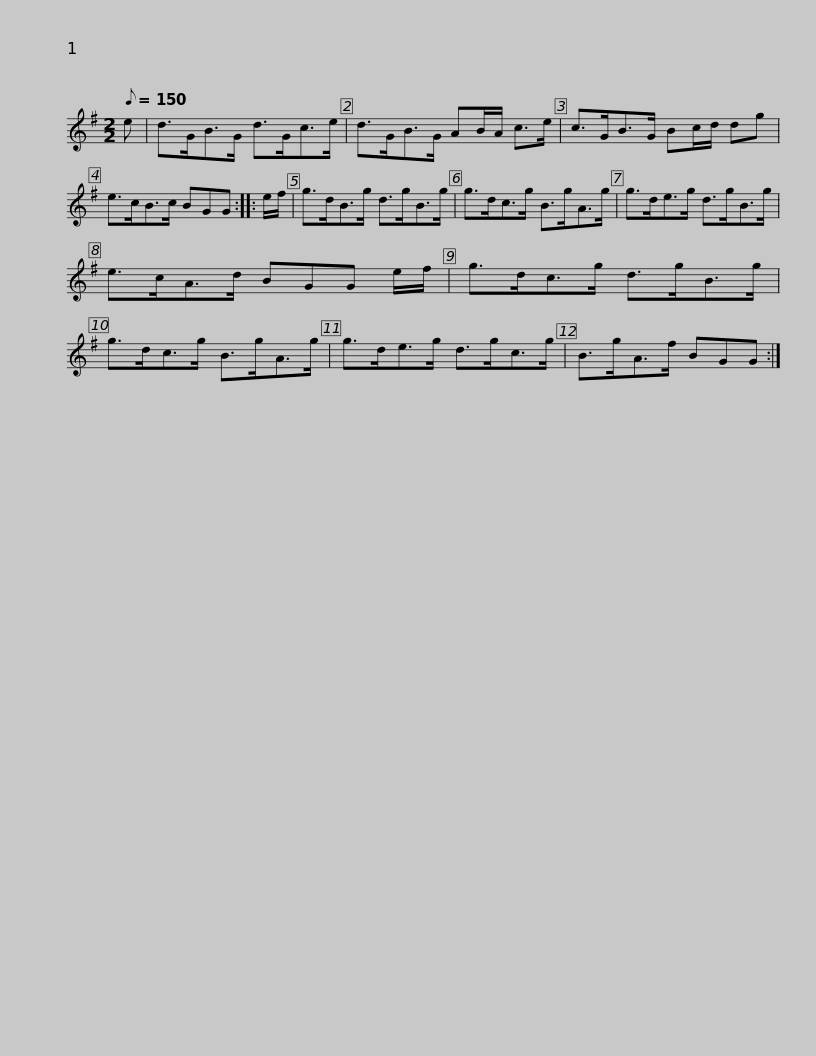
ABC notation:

X:1
L:1/8
Q:1/8=150
M:2/2
I:linebreak $
K:G
V:1 treble
V:1
 e | d>GB>G d>Gc>e | d>GB>G AB/A/ c>e | c>GB>G Bc/d/ dg | e>cB>c BGG ::$ %5
 e/f/ | g>dB>g d>gB>g | g>dc>g B>gA>g | g>de>g d>gB>g | e>cA>d BGG e/f/ |$ %10
 g>dc>g d>gB>g | g>dc>g B>gA>g | g>de>g d>gc>g | B>gA>f BGG :| %14
